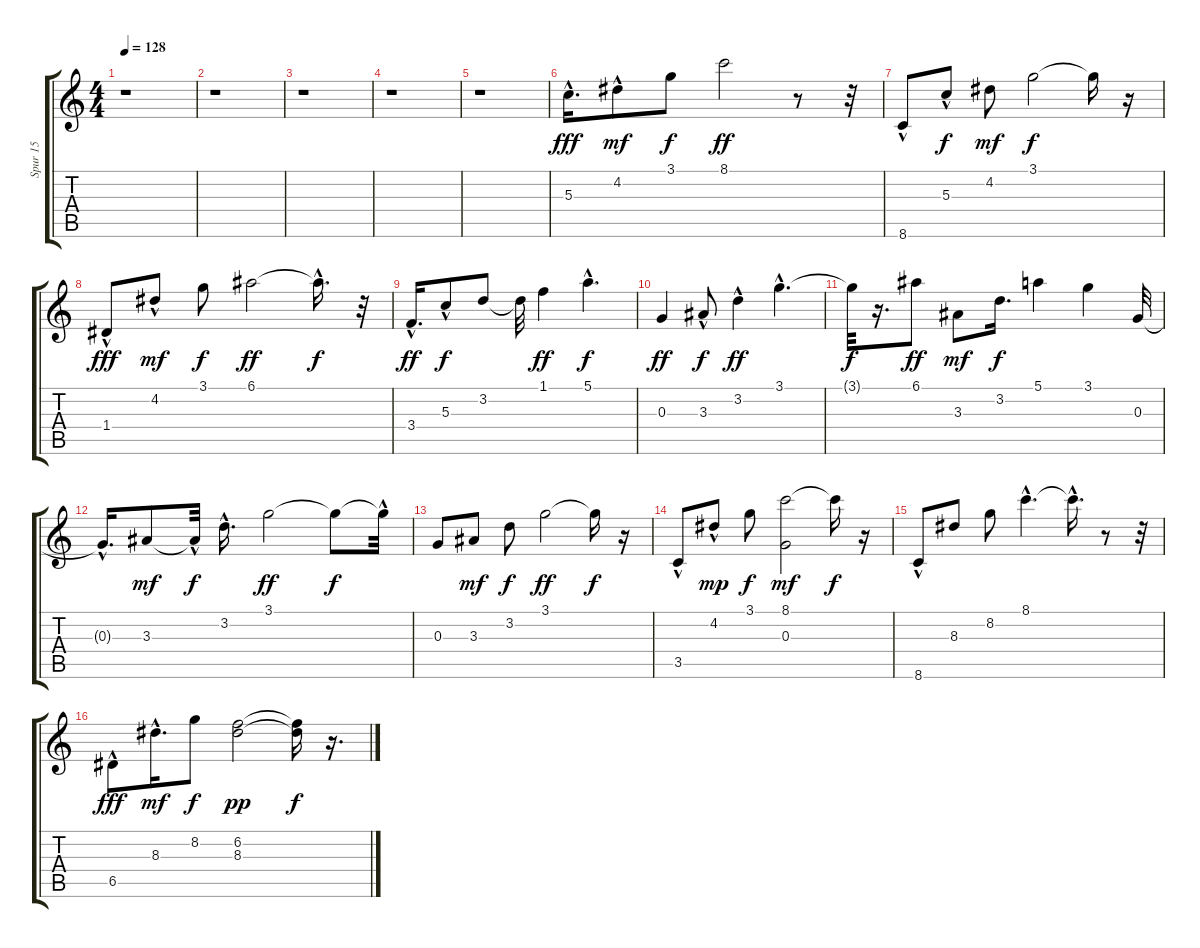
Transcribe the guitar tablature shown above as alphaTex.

\track ("Spur 15" "Spur 15") {instrument electricguitarjazz}
\staff {score tabs}
\tuning (E4 B3 G3 D3 A2 E2) {hide}
\ts (4 4)
\tempo 128
\clef g2
\ks c
r.1{dy fff instrument electricguitarjazz} |
r.1 |
r.1 |
r.1 |
r.1 |
5.3{hac}.16{d} 4.2{hac}.8{dy mf} 3.1.8{dy f} 8.1.2{dy ff} r.8 r.32 |
8.6{hac}.8 5.3{hac}.8{dy f} 4.2.8{dy mf} 3.1.2{dy f} 3.1{t}.16 r.16 |
1.4{hac}.8{dy fff} 4.2{hac}.8{dy mf} 3.1.8{dy f} 6.1.2{dy ff} 6.1{hac t}.16{d dy f} r.32 |
3.4{hac}.16{d dy ff} 5.3{hac}.8{dy f} 3.2.8 3.2{t}.32 1.1.4{dy ff} 5.1{hac}.4{d dy f} |
0.3.4{dy ff} 3.3{hac}.8{dy f} 3.2{hac}.4{dy ff} 3.1{hac}.4{d} |
3.1{t}.32{dy f} r.16{d} 6.1.8{dy ff} 3.3.8{dy mf} 3.2.16{d dy f} 5.1.4 3.1.4 0.3.32 |
0.3{hac t}.16{d} 3.3.8{dy mf} 3.3{hac t}.32{dy f} 3.2{hac}.16{d} 3.1.2{dy ff} 3.1{t}.8{dy f} 3.1{hac t}.32 |
0.3.8 3.3.8{dy mf} 3.2.8{dy f} 3.1.2{dy ff} 3.1{t}.16{dy f} r.16 |
3.5{hac}.8 4.2{hac}.8{dy mp} 3.1.8{dy f} (8.1 0.3).2{dy mf} 8.1{t}.16{dy f} r.16 |
8.6{hac}.8 8.3.8 8.2.8 8.1{hac}.4{d} 8.1{hac t}.16{d} r.8 r.32 |
6.5{hac}.8{dy fff} 8.3{hac}.16{d dy mf} 8.2.8{dy f} (6.2 8.3).2{dy pp} (6.2{t} 8.3{t}).16{dy f} r.16{d}
